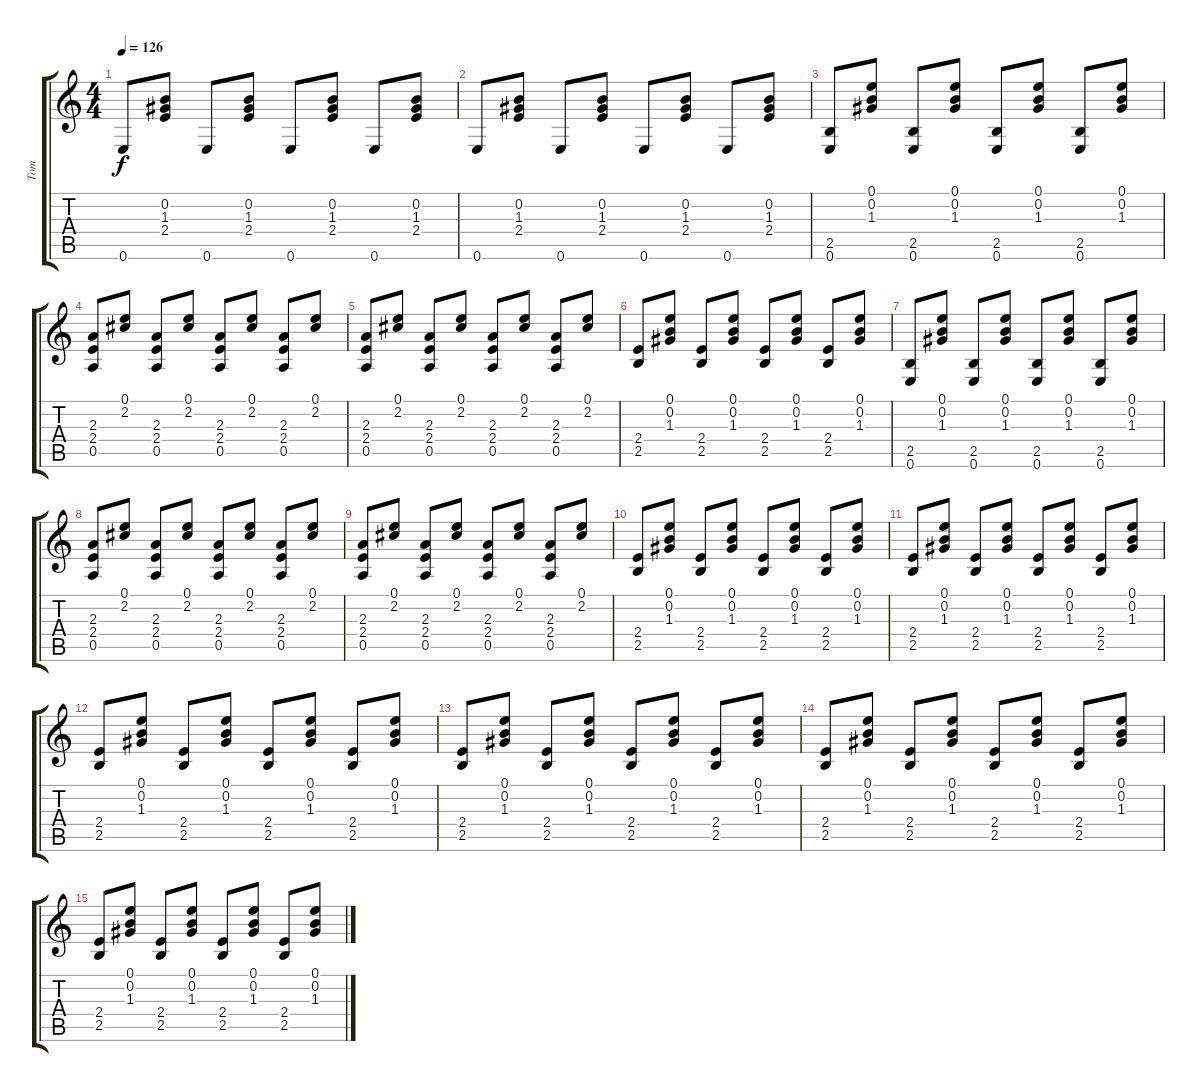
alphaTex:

\track ("Tom" "Tom") {instrument electricguitarjazz}
\staff {score tabs}
\tuning (E4 B3 G3 D3 A2 E2) {hide}
\ts (4 4)
\tempo 126
\clef g2
\ks c
0.6.8{dy f} (0.2 1.3 2.4).8 0.6.8 (0.2 1.3 2.4).8 0.6.8 (0.2 1.3 2.4).8 0.6.8 (0.2 1.3 2.4).8 |
0.6.8 (0.2 1.3 2.4).8 0.6.8 (0.2 1.3 2.4).8 0.6.8 (0.2 1.3 2.4).8 0.6.8 (0.2 1.3 2.4).8 |
(2.5 0.6).8 (0.1 0.2 1.3).8 (2.5 0.6).8 (0.1 0.2 1.3).8 (2.5 0.6).8 (0.1 0.2 1.3).8 (2.5 0.6).8 (0.1 0.2 1.3).8 |
(2.3 2.4 0.5).8 (0.1 2.2).8 (2.3 2.4 0.5).8 (0.1 2.2).8 (2.3 2.4 0.5).8 (0.1 2.2).8 (2.3 2.4 0.5).8 (0.1 2.2).8 |
(2.3 2.4 0.5).8 (0.1 2.2).8 (2.3 2.4 0.5).8 (0.1 2.2).8 (2.3 2.4 0.5).8 (0.1 2.2).8 (2.3 2.4 0.5).8 (0.1 2.2).8 |
(2.4 2.5).8 (0.1 0.2 1.3).8 (2.4 2.5).8 (0.1 0.2 1.3).8 (2.4 2.5).8 (0.1 0.2 1.3).8 (2.4 2.5).8 (0.1 0.2 1.3).8 |
(2.5 0.6).8 (0.1 0.2 1.3).8 (2.5 0.6).8 (0.1 0.2 1.3).8 (2.5 0.6).8 (0.1 0.2 1.3).8 (2.5 0.6).8 (0.1 0.2 1.3).8 |
(2.3 2.4 0.5).8 (0.1 2.2).8 (2.3 2.4 0.5).8 (0.1 2.2).8 (2.3 2.4 0.5).8 (0.1 2.2).8 (2.3 2.4 0.5).8 (0.1 2.2).8 |
(2.3 2.4 0.5).8 (0.1 2.2).8 (2.3 2.4 0.5).8 (0.1 2.2).8 (2.3 2.4 0.5).8 (0.1 2.2).8 (2.3 2.4 0.5).8 (0.1 2.2).8 |
(2.4 2.5).8 (0.1 0.2 1.3).8 (2.4 2.5).8 (0.1 0.2 1.3).8 (2.4 2.5).8 (0.1 0.2 1.3).8 (2.4 2.5).8 (0.1 0.2 1.3).8 |
(2.4 2.5).8 (0.1 0.2 1.3).8 (2.4 2.5).8 (0.1 0.2 1.3).8 (2.4 2.5).8 (0.1 0.2 1.3).8 (2.4 2.5).8 (0.1 0.2 1.3).8 |
(2.4 2.5).8 (0.1 0.2 1.3).8 (2.4 2.5).8 (0.1 0.2 1.3).8 (2.4 2.5).8 (0.1 0.2 1.3).8 (2.4 2.5).8 (0.1 0.2 1.3).8 |
(2.4 2.5).8 (0.1 0.2 1.3).8 (2.4 2.5).8 (0.1 0.2 1.3).8 (2.4 2.5).8{volume 10} (0.1 0.2 1.3).8 (2.4 2.5).8 (0.1 0.2 1.3).8 |
(2.4 2.5).8{volume 8} (0.1 0.2 1.3).8 (2.4 2.5).8 (0.1 0.2 1.3).8 (2.4 2.5).8{volume 6} (0.1 0.2 1.3).8 (2.4 2.5).8 (0.1 0.2 1.3).8 |
(2.4 2.5).8{volume 4} (0.1 0.2 1.3).8 (2.4 2.5).8{volume 3} (0.1 0.2 1.3).8 (2.4 2.5).8{volume 2} (0.1 0.2 1.3).8 (2.4 2.5).8{volume 1} (0.1 0.2 1.3).8
